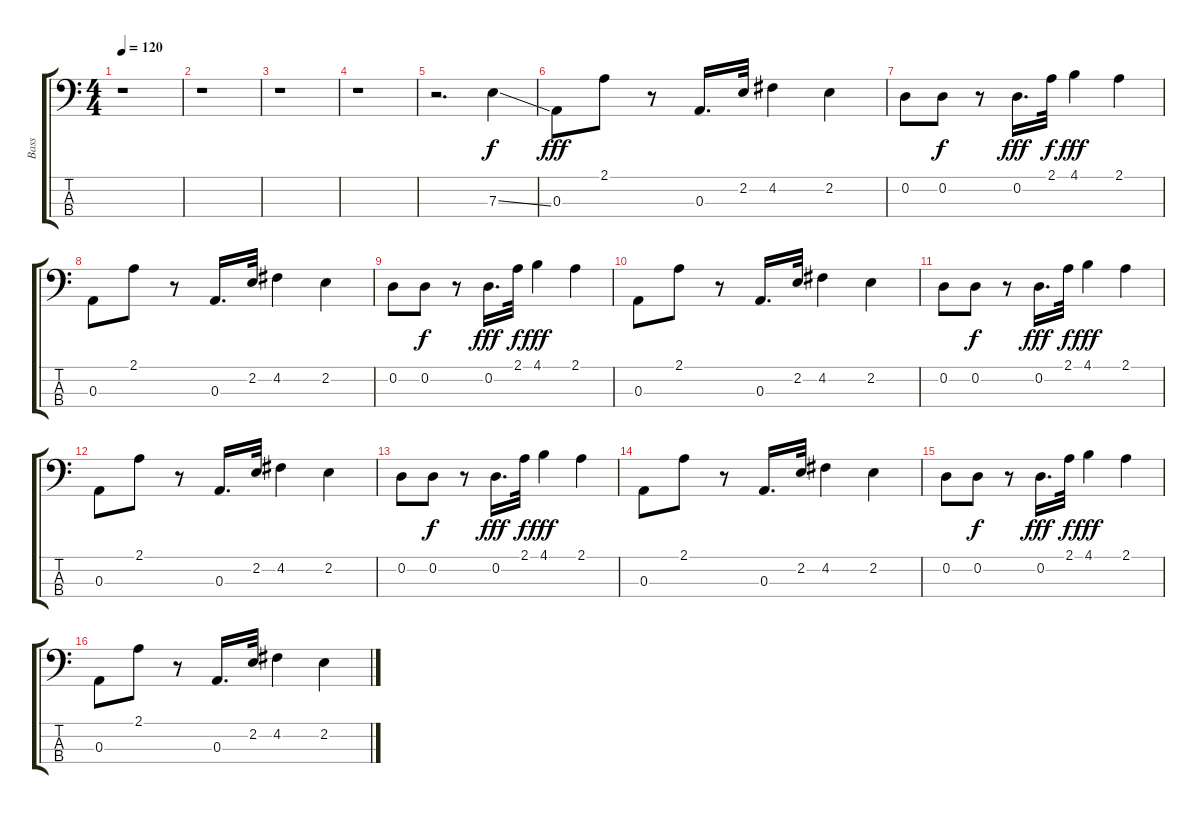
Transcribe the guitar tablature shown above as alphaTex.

\track ("Bass" "Bass") {instrument electricbassfinger}
\staff {score tabs}
\tuning (G2 D2 A1 E1) {hide}
\ts (4 4)
\tempo 120
\clef f4
\ks c
r.1{dy f instrument electricbassfinger} |
r.1 |
r.1 |
r.1 |
r.2{d} 7.3{ss}.4 |
0.3.8{dy fff} 2.1.8 r.8 0.3.16{d} 2.2.32 4.2.4 2.2.4 |
0.2.8 0.2.8{dy f} r.8 0.2.16{d dy fff} 2.1.32{dy f} 4.1.4{dy fff} 2.1.4 |
0.3.8 2.1.8 r.8 0.3.16{d} 2.2.32 4.2.4 2.2.4 |
0.2.8 0.2.8{dy f} r.8 0.2.16{d dy fff} 2.1.32{dy f} 4.1.4{dy fff} 2.1.4 |
0.3.8 2.1.8 r.8 0.3.16{d} 2.2.32 4.2.4 2.2.4 |
0.2.8 0.2.8{dy f} r.8 0.2.16{d dy fff} 2.1.32{dy f} 4.1.4{dy fff} 2.1.4 |
0.3.8 2.1.8 r.8 0.3.16{d} 2.2.32 4.2.4 2.2.4 |
0.2.8 0.2.8{dy f} r.8 0.2.16{d dy fff} 2.1.32{dy f} 4.1.4{dy fff} 2.1.4 |
0.3.8 2.1.8 r.8 0.3.16{d} 2.2.32 4.2.4 2.2.4 |
0.2.8 0.2.8{dy f} r.8 0.2.16{d dy fff} 2.1.32{dy f} 4.1.4{dy fff} 2.1.4 |
0.3.8 2.1.8 r.8 0.3.16{d} 2.2.32 4.2.4 2.2.4
